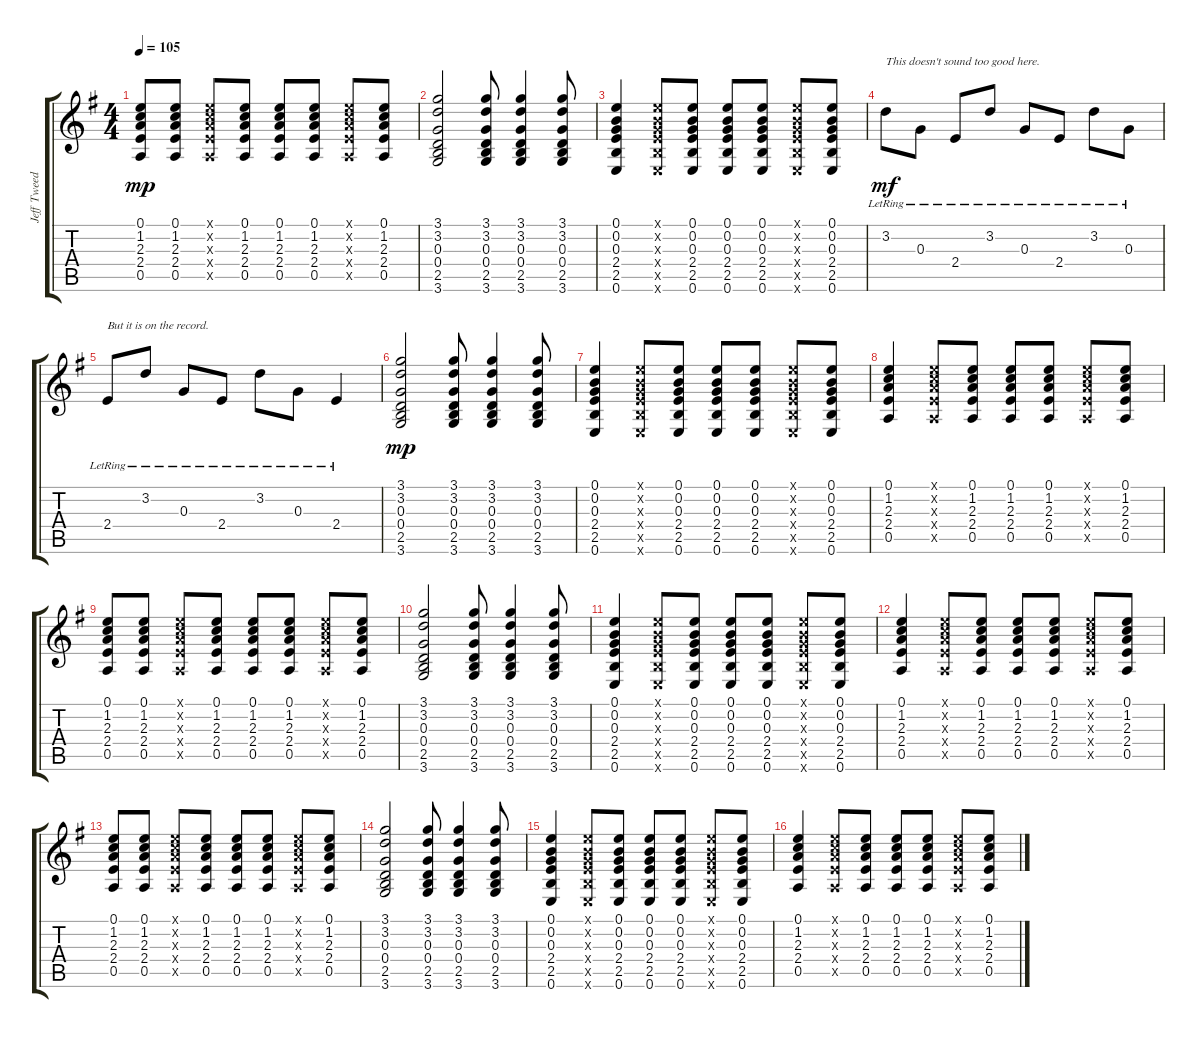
\track ("Jeff Tweedy" "Jeff Tweed") {mute instrument acousticguitarnylon}
\staff {score tabs}
\tuning (E4 B3 G3 D3 A2 E2) {hide}
\ts (4 4)
\tempo 105
\clef g2
\ks g
(0.1 1.2 2.3 2.4 0.5).8{dy mp} (0.1 1.2 2.3 2.4 0.5).8 (0.1{x} 1.2{x} 2.3{x} 2.4{x} 0.5{x}).8 (0.1 1.2 2.3 2.4 0.5).8 (0.1 1.2 2.3 2.4 0.5).8 (0.1 1.2 2.3 2.4 0.5).8 (0.1{x} 1.2{x} 2.3{x} 2.4{x} 0.5{x}).8 (0.1 1.2 2.3 2.4 0.5).8 |
(3.1 3.2 0.3 0.4 2.5 3.6).2 (3.1 3.2 0.3 0.4 2.5 3.6).8 (3.1 3.2 0.3 0.4 2.5 3.6).4 (3.1 3.2 0.3 0.4 2.5 3.6).8 |
(0.1 0.2 0.3 2.4 2.5 0.6).4 (0.1{x} 0.2{x} 0.3{x} 2.4{x} 2.5{x} 0.6{x}).8 (0.1 0.2 0.3 2.4 2.5 0.6).8 (0.1 0.2 0.3 2.4 2.5 0.6).8 (0.1 0.2 0.3 2.4 2.5 0.6).8 (0.1{x} 0.2{x} 0.3{x} 2.4{x} 2.5{x} 0.6{x}).8 (0.1 0.2 0.3 2.4 2.5 0.6).8 |
3.2{lr}.8{txt "This doesn't sound too good here." dy mf} 0.3{lr}.8 2.4{lr}.8 3.2{lr}.8 0.3{lr}.8 2.4{lr}.8 3.2{lr}.8 0.3{lr}.8 |
2.4{lr}.8{txt "But it is on the record."} 3.2{lr}.8 0.3{lr}.8 2.4{lr}.8 3.2{lr}.8 0.3{lr}.8 2.4{lr}.4 |
(3.1 3.2 0.3 0.4 2.5 3.6).2{dy mp} (3.1 3.2 0.3 0.4 2.5 3.6).8 (3.1 3.2 0.3 0.4 2.5 3.6).4 (3.1 3.2 0.3 0.4 2.5 3.6).8 |
(0.1 0.2 0.3 2.4 2.5 0.6).4 (0.1{x} 0.2{x} 0.3{x} 2.4{x} 2.5{x} 0.6{x}).8 (0.1 0.2 0.3 2.4 2.5 0.6).8 (0.1 0.2 0.3 2.4 2.5 0.6).8 (0.1 0.2 0.3 2.4 2.5 0.6).8 (0.1{x} 0.2{x} 0.3{x} 2.4{x} 2.5{x} 0.6{x}).8 (0.1 0.2 0.3 2.4 2.5 0.6).8 |
(0.1 1.2 2.3 2.4 0.5).4 (0.1{x} 1.2{x} 2.3{x} 2.4{x} 0.5{x}).8 (0.1 1.2 2.3 2.4 0.5).8 (0.1 1.2 2.3 2.4 0.5).8 (0.1 1.2 2.3 2.4 0.5).8 (0.1{x} 1.2{x} 2.3{x} 2.4{x} 0.5{x}).8 (0.1 1.2 2.3 2.4 0.5).8 |
(0.1 1.2 2.3 2.4 0.5).8 (0.1 1.2 2.3 2.4 0.5).8 (0.1{x} 1.2{x} 2.3{x} 2.4{x} 0.5{x}).8 (0.1 1.2 2.3 2.4 0.5).8 (0.1 1.2 2.3 2.4 0.5).8 (0.1 1.2 2.3 2.4 0.5).8 (0.1{x} 1.2{x} 2.3{x} 2.4{x} 0.5{x}).8 (0.1 1.2 2.3 2.4 0.5).8 |
(3.1 3.2 0.3 0.4 2.5 3.6).2 (3.1 3.2 0.3 0.4 2.5 3.6).8 (3.1 3.2 0.3 0.4 2.5 3.6).4 (3.1 3.2 0.3 0.4 2.5 3.6).8 |
(0.1 0.2 0.3 2.4 2.5 0.6).4 (0.1{x} 0.2{x} 0.3{x} 2.4{x} 2.5{x} 0.6{x}).8 (0.1 0.2 0.3 2.4 2.5 0.6).8 (0.1 0.2 0.3 2.4 2.5 0.6).8 (0.1 0.2 0.3 2.4 2.5 0.6).8 (0.1{x} 0.2{x} 0.3{x} 2.4{x} 2.5{x} 0.6{x}).8 (0.1 0.2 0.3 2.4 2.5 0.6).8 |
(0.1 1.2 2.3 2.4 0.5).4 (0.1{x} 1.2{x} 2.3{x} 2.4{x} 0.5{x}).8 (0.1 1.2 2.3 2.4 0.5).8 (0.1 1.2 2.3 2.4 0.5).8 (0.1 1.2 2.3 2.4 0.5).8 (0.1{x} 1.2{x} 2.3{x} 2.4{x} 0.5{x}).8 (0.1 1.2 2.3 2.4 0.5).8 |
(0.1 1.2 2.3 2.4 0.5).8 (0.1 1.2 2.3 2.4 0.5).8 (0.1{x} 1.2{x} 2.3{x} 2.4{x} 0.5{x}).8 (0.1 1.2 2.3 2.4 0.5).8 (0.1 1.2 2.3 2.4 0.5).8 (0.1 1.2 2.3 2.4 0.5).8 (0.1{x} 1.2{x} 2.3{x} 2.4{x} 0.5{x}).8 (0.1 1.2 2.3 2.4 0.5).8 |
(3.1 3.2 0.3 0.4 2.5 3.6).2 (3.1 3.2 0.3 0.4 2.5 3.6).8 (3.1 3.2 0.3 0.4 2.5 3.6).4 (3.1 3.2 0.3 0.4 2.5 3.6).8 |
(0.1 0.2 0.3 2.4 2.5 0.6).4 (0.1{x} 0.2{x} 0.3{x} 2.4{x} 2.5{x} 0.6{x}).8 (0.1 0.2 0.3 2.4 2.5 0.6).8 (0.1 0.2 0.3 2.4 2.5 0.6).8 (0.1 0.2 0.3 2.4 2.5 0.6).8 (0.1{x} 0.2{x} 0.3{x} 2.4{x} 2.5{x} 0.6{x}).8 (0.1 0.2 0.3 2.4 2.5 0.6).8 |
(0.1 1.2 2.3 2.4 0.5).4 (0.1{x} 1.2{x} 2.3{x} 2.4{x} 0.5{x}).8 (0.1 1.2 2.3 2.4 0.5).8 (0.1 1.2 2.3 2.4 0.5).8 (0.1 1.2 2.3 2.4 0.5).8 (0.1{x} 1.2{x} 2.3{x} 2.4{x} 0.5{x}).8 (0.1 1.2 2.3 2.4 0.5).8
